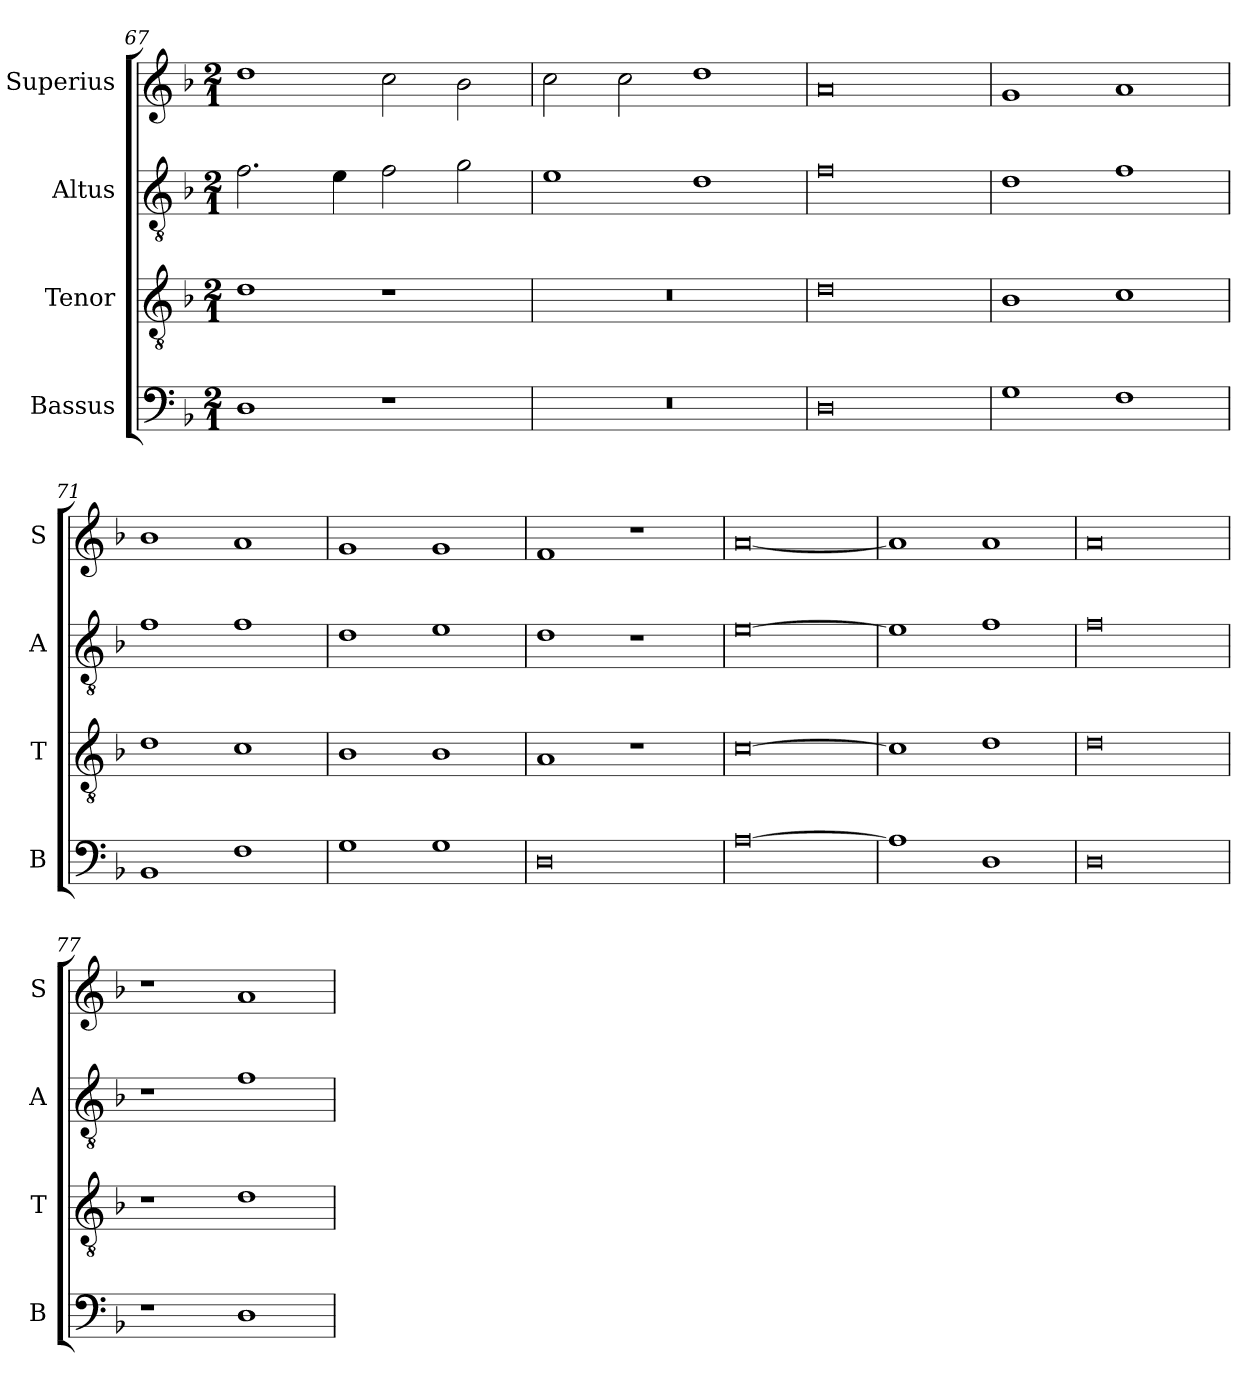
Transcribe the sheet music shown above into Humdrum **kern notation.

**kern	**kern	**kern	**kern
*part4	*part3	*part2	*part1
*staff4	*staff3	*staff2	*staff1
*I"Bassus	*I"Tenor	*I"Altus	*I"Superius
*I'B	*I'T	*I'A	*I'S
*clefF4	*clefGv2	*clefGv2	*clefG2
*k[b-]	*k[b-]	*k[b-]	*k[b-]
*M2/1	*M2/1	*M2/1	*M2/1
=67	=67	=67	=67
1D	1d	2.f\	1dd
.	.	4e\	.
1r	1r	2f\	2cc\
.	.	2g\	2b-\
=68	=68	=68	=68
0r	0r	1e	2cc\
.	.	.	2cc\
.	.	1d	1dd
=69	=69	=69	=69
0D	0d	0f	0a
=70	=70	=70	=70
1G	1B-	1d	1g
1F	1c	1f	1a
=71	=71	=71	=71
1BB-	1d	1f	1b-
1F	1c	1f	1a
=72	=72	=72	=72
1G	1B-	1d	1g
1G	1B-	1e	1g
=73	=73	=73	=73
0D	1A	1d	1f
.	1r	1r	1r
=74	=74	=74	=74
[0A	[0c	[0e	[0a
=75	=75	=75	=75
1A]	1c]	1e]	1a]
1D	1d	1f	1a
=76	=76	=76	=76
0D	0d	0f	0a
=77	=77	=77	=77
1r	1r	1r	1r
1D	1d	1f	1a
=	=	=	=
*-	*-	*-	*-
